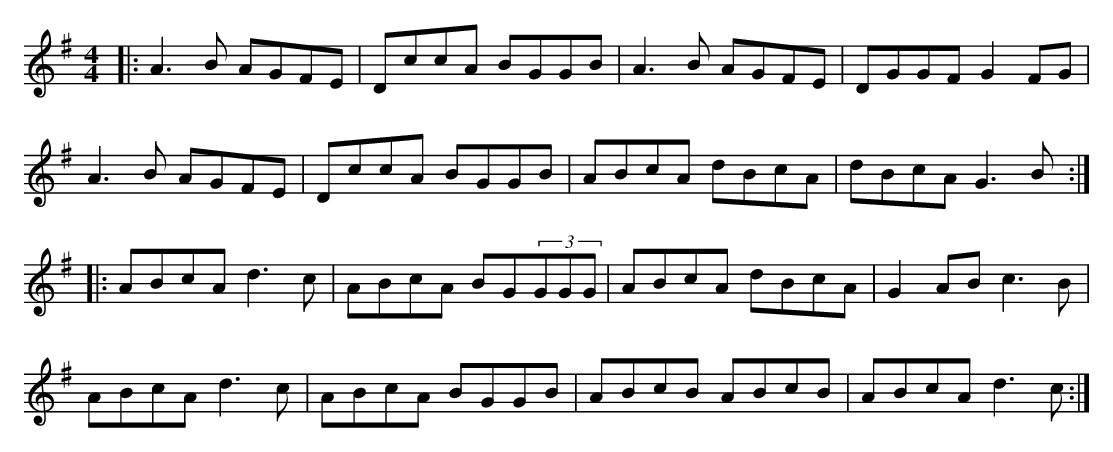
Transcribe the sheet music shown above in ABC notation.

X:1
M:4/4
K:G
|:A3B AGFE|DccA BGGB|A3B AGFE|DGGF G2FG|
A3B AGFE|DccA BGGB|ABcA dBcA|dBcA G3B:|
|:ABcA d3c|ABcA BG(3GGG|ABcA dBcA|G2AB c3B|
ABcA d3c|ABcA BGGB|ABcB ABcB|ABcA d3c:|
